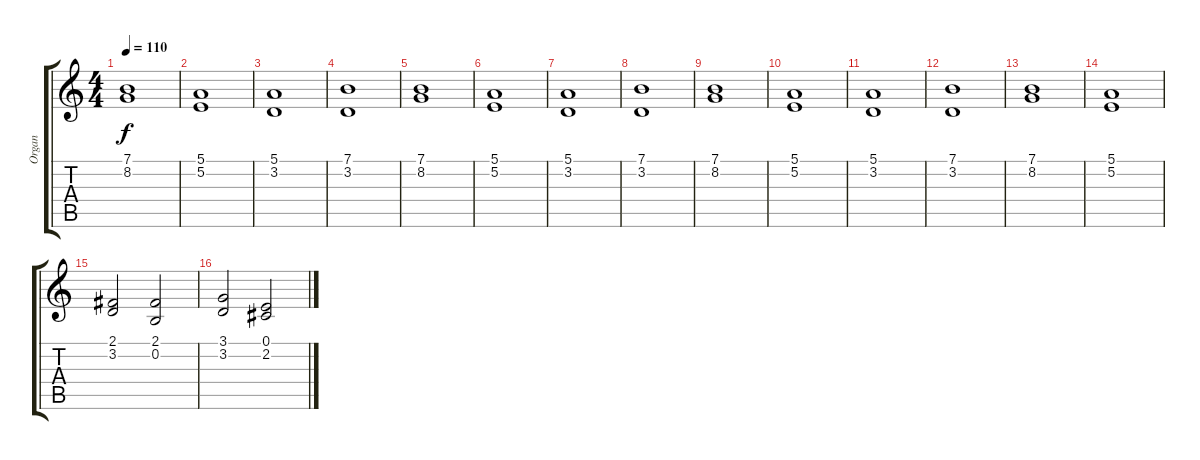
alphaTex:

\track ("Organ" "Organ") {instrument drawbarorgan}
\staff {score tabs}
\tuning (E4 B3 G3 D3 A2 E2) {hide}
\ts (4 4)
\tempo 110
\clef g2
\ks c
(7.1 8.2).1{dy f} |
(5.1 5.2).1 |
(5.1 3.2).1 |
(7.1 3.2).1 |
(7.1 8.2).1 |
(5.1 5.2).1 |
(5.1 3.2).1 |
(7.1 3.2).1 |
(7.1 8.2).1 |
(5.1 5.2).1 |
(5.1 3.2).1 |
(7.1 3.2).1 |
(7.1 8.2).1 |
(5.1 5.2).1 |
(2.1 3.2).2 (2.1 0.2).2 |
(3.1 3.2).2 (0.1 2.2).2
